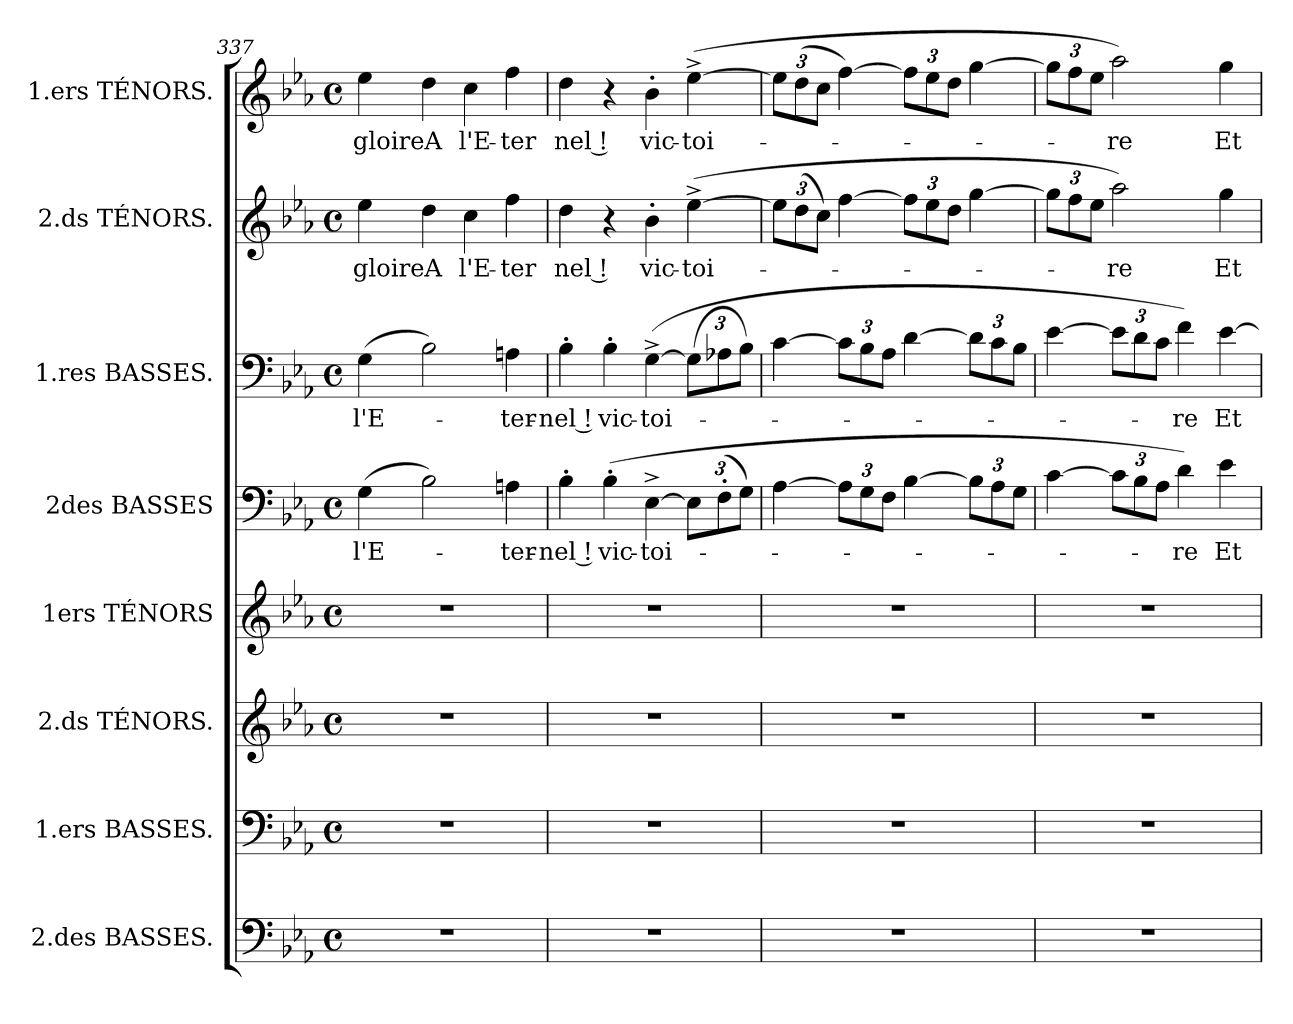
**kern	**kern	**kern	**kern	**kern	**text	**kern	**text	**kern	**text	**kern	**text
*part8	*part7	*part6	*part5	*part4	*part4	*part3	*part3	*part2	*part2	*part1	*part1
*staff8	*staff7	*staff6	*staff5	*staff4	*staff4	*staff3	*staff3	*staff2	*staff2	*staff1	*staff1
*I"2.des BASSES.	*I"1.ers BASSES.	*I"2.ds TÉNORS.	*I"1ers TÉNORS	*I"2des BASSES	*	*I"1.res BASSES.	*	*I"2.ds TÉNORS.	*	*I"1.ers TÉNORS.	*
*clefF4	*clefF4	*clefG2	*clefG2	*clefF4	*	*clefF4	*	*clefG2	*	*clefG2	*
*k[b-e-a-]	*k[b-e-a-]	*k[b-e-a-]	*k[b-e-a-]	*k[b-e-a-]	*	*k[b-e-a-]	*	*k[b-e-a-]	*	*k[b-e-a-]	*
*E-:	*E-:	*E-:	*E-:	*E-:	*	*E-:	*	*E-:	*	*E-:	*
*M4/4	*M4/4	*M4/4	*M4/4	*M4/4	*	*M4/4	*	*M4/4	*	*M4/4	*
*met(c)	*met(c)	*met(c)	*met(c)	*met(c)	*	*met(c)	*	*met(c)	*	*met(c)	*
=337	=337	=337	=337	=337	=337	=337	=337	=337	=337	=337	=337
!	!	!	!	!	!LO:LY:b	!	!	!	!	!	!
!	!	!	!	!	!	!	!LO:LY:b	!	!	!	!
!	!	!	!	!	!	!	!	!	!LO:LY:b	!	!
!	!	!	!	!	!	!	!	!	!	!	!LO:LY:b
1r	1r	1r	1r	(>4G\	l'E-	(>4G\	l'E-	4ee-\	gloire	4ee-\	gloire
!	!	!	!	!	!	!	!	!	!LO:LY:b	!	!
!	!	!	!	!	!	!	!	!	!	!	!LO:LY:b
.	.	.	.	2B-\)	.	2B-\)	.	4dd\	A	4dd\	A
!	!	!	!	!	!	!	!	!	!LO:LY:b	!	!
!	!	!	!	!	!	!	!	!	!	!	!LO:LY:b
.	.	.	.	.	.	.	.	4cc\	l'E-	4cc\	l'E-
!	!	!	!	!	!LO:LY:b	!	!	!	!	!	!
!	!	!	!	!	!	!	!LO:LY:b	!	!	!	!
!	!	!	!	!	!	!	!	!	!LO:LY:b	!	!
!	!	!	!	!	!	!	!	!	!	!	!LO:LY:b
.	.	.	.	4An\	-ter-	4An\	-ter-	4ff\	-ter	4ff\	-ter
!!LO:LB:g=z
=338	=338	=338	=338	=338	=338	=338	=338	=338	=338	=338	=338
!	!	!	!	!	!LO:LY:b	!	!	!	!	!	!
!	!	!	!	!	!	!	!LO:LY:b	!	!	!	!
!	!	!	!	!	!	!	!	!	!LO:LY:b	!	!
!	!	!	!	!	!	!	!	!	!	!	!LO:LY:b
1r	1r	1r	1r	4B-'>\	-nel !	4B-'>\	-nel !	4dd\	nel !	4dd\	nel !
!	!	!	!	!	!LO:LY:b	!	!	!	!	!	!
!	!	!	!	!	!	!	!LO:LY:b	!	!	!	!
.	.	.	.	(>4B-'>\	vic-	4B-'>\	vic-	4r	.	4r	.
!	!	!	!	!	!LO:LY:b	!	!	!	!	!	!
!	!	!	!	!	!	!	!LO:LY:b	!	!	!	!
!	!	!	!	!	!	!	!	!	!LO:LY:b	!	!
!	!	!	!	!	!	!	!	!	!	!	!LO:LY:b
.	.	.	.	[>4E-^>\	-toi-	(>[>4G^>\	-toi-	4b-'>\	vic-	4b-'>\	vic-
!	!	!	!	!	!	!	!	!	!LO:LY:b	!	!
!	!	!	!	!	!	!	!	!	!	!	!LO:LY:b
.	.	.	.	12E-\L]	.	(>12G\L]	.	(>[>4ee-^>\	-toi-	(>[>4ee-^>\	-toi-
.	.	.	.	(>12F'>\	.	12A-X\	.	.	.	.	.
.	.	.	.	12G\J)	.	12B-\J)	.	.	.	.	.
=339	=339	=339	=339	=339	=339	=339	=339	=339	=339	=339	=339
1r	1r	1r	1r	[>4A-\	.	[>4c\	.	12ee-\L]	.	12ee-\L]	.
.	.	.	.	.	.	.	.	(>12dd\	.	(>12dd\	.
.	.	.	.	.	.	.	.	12cc\J)	.	12cc\J	.
.	.	.	.	12A-\L]	.	12c\L]	.	[>4ff\	.	[>4ff\)	.
.	.	.	.	12G\	.	12B-\	.	.	.	.	.
.	.	.	.	12F\J	.	12A-\J	.	.	.	.	.
.	.	.	.	[>4B-\	.	[>4d\	.	12ff\L]	.	12ff\L]	.
.	.	.	.	.	.	.	.	12ee-\	.	12ee-\	.
.	.	.	.	.	.	.	.	12dd\J	.	12dd\J	.
.	.	.	.	12B-\L]	.	12d\L]	.	[>4gg\	.	[>4gg\	.
.	.	.	.	12A-\	.	12c\	.	.	.	.	.
.	.	.	.	12G\J	.	12B-\J	.	.	.	.	.
=340	=340	=340	=340	=340	=340	=340	=340	=340	=340	=340	=340
1r	1r	1r	1r	[>4c\	.	[>4e-\	.	12gg\L]	.	12gg\L]	.
.	.	.	.	.	.	.	.	12ff\	.	12ff\	.
.	.	.	.	.	.	.	.	12ee-\J	.	12ee-\J	.
!	!	!	!	!	!	!	!	!	!LO:LY:b	!	!
!	!	!	!	!	!	!	!	!	!	!	!LO:LY:b
.	.	.	.	12c\L]	.	12e-\L]	.	2aa-\)	-re	2aa-\)	-re
.	.	.	.	12B-\	.	12d\	.	.	.	.	.
.	.	.	.	12A-\J	.	12c\J	.	.	.	.	.
!	!	!	!	!	!LO:LY:b	!	!	!	!	!	!
!	!	!	!	!	!	!	!LO:LY:b	!	!	!	!
.	.	.	.	4d\)	-re	4f\)	-re	.	.	.	.
!	!	!	!	!	!LO:LY:b	!	!	!	!	!	!
!	!	!	!	!	!	!	!LO:LY:b	!	!	!	!
!	!	!	!	!	!	!	!	!	!LO:LY:b	!	!
!	!	!	!	!	!	!	!	!	!	!	!LO:LY:b
.	.	.	.	4e-\	Et	[>4e-\	Et	4gg\	Et	4gg\	Et
=	=	=	=	=	=	=	=	=	=	=	=
*-	*-	*-	*-	*-	*-	*-	*-	*-	*-	*-	*-
